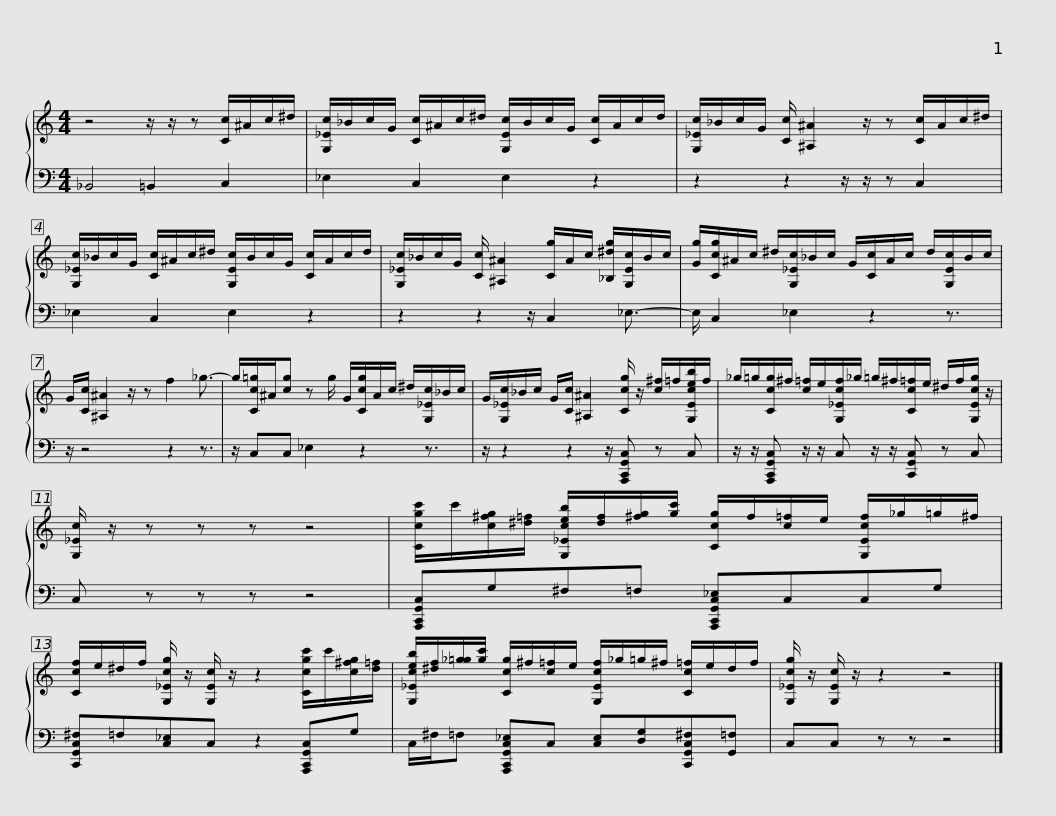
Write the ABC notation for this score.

X:1
%%score { 1 | 2 }
L:1/8
M:4/4
I:linebreak $
K:C
V:1 treble
V:2 bass
V:1
 z4 z/ z/ z [Cc]/^A/c/^d/ | [G,_Ec]/_B/c/G/ [Cc]/^A/c/^d/ [G,Ec]/B/c/G/ [Cc]/A/c/d/ | [G,_Ec]/_B/c/G/ [Cc]/ [^A,^A]2 z/ z [Cc]/A/c/^d/ |$ [G,_Ec]/_B/c/G/ [Cc]/^A/c/^d/ [G,Ec]/B/c/G/ [Cc]/A/c/d/ | [G,_Ec]/_B/c/G/ [Cc]/ [^A,^A]2 [Cg]/A/c/ [_B,^dg]/[G,Ec]/B/c/ |$ %5
 [Gg]/[Ccg]/^A/c/ ^d/[G,_Ec]/_B/c/ G/[Cc]/A/c/ d/[G,Ec]/B/c/ | G/[Cc]/ [^A,^A]2 z/ z f2 _g3/2- | g/[Cc=g]/^A/[cg] z g/ G/[Ccg]/A/c/ ^d/[G,_Ec]/_B/c/ |$ G/[G,_Ec]/_B/c/ G/[Cc]/ [^A,^A]2 [Ccg]/ z/ [c^f]/=f/[G,Eceb]/f/ | _g/=g/[Ccg]/^f/ [c=f]/e/[G,_Ecf]/_g/ =g/^f/[Cc=f]/e/ ^d/f/[G,Ecg]/ z/ | %10
 [G,_Ec]/ z/ z z z z4 |$ [Ccgc']/c'/[c^fg]/[^d=f]/ [G,_Eceb]/[df]/[^fg]/[gc']/ [Ccg]/f/[c=f]/e/ [G,Ecf]/_g/=g/^f/ | [Ccf]/e/^d/f/ [G,_Ecg]/ z/ [G,Ec]/ z/ z2 [Ccgc']/c'/[c^fg]/[d=f]/ |$ [G,_Eceb]/[^df]/[_g=g]/[gc']/ [Ccg]/^f/[c=f]/e/ [G,Ecf]/_g/=g/^f/ [Cc=f]/e/d/f/ | [G,_Ecg]/ z/ [G,Ec]/ z/ z2 z4 |] %15
V:2
 _B,,4 =B,,2 C,2 | _E,2 C,2 E,2 z2 | z2 z2 z/ z/ z C,2 |$ _E,2 C,2 E,2 z2 | z2 z2 z/ C,2 _E,3/2- |$ %5
 E,/ C,2 _E,2 z2 z3/2 | z/ z4 z2 z3/2 | z/ C,C, _E,2 z2 z3/2 |$ z/ z2 z2 z/ [A,,,C,,G,,C,] z C, | z/ z/ [A,,,C,,G,,C,] z/ z/ C, z/ z/ [C,,G,,C,] z C, | %10
 C, z z z z4 |$ [A,,,C,,G,,C,]G,^F,=F, [A,,,C,,G,,C,_E,]C,C,G, | [C,,G,,C,^F,]=F,[C,_E,]C, z2 [A,,,C,,G,,C,]G, |$ C,/^F,/=F, [A,,,C,,G,,C,_E,]C, [C,E,][D,G,][C,,G,,C,^F,][G,,=F,] | C,C, z z z4 |] %15
